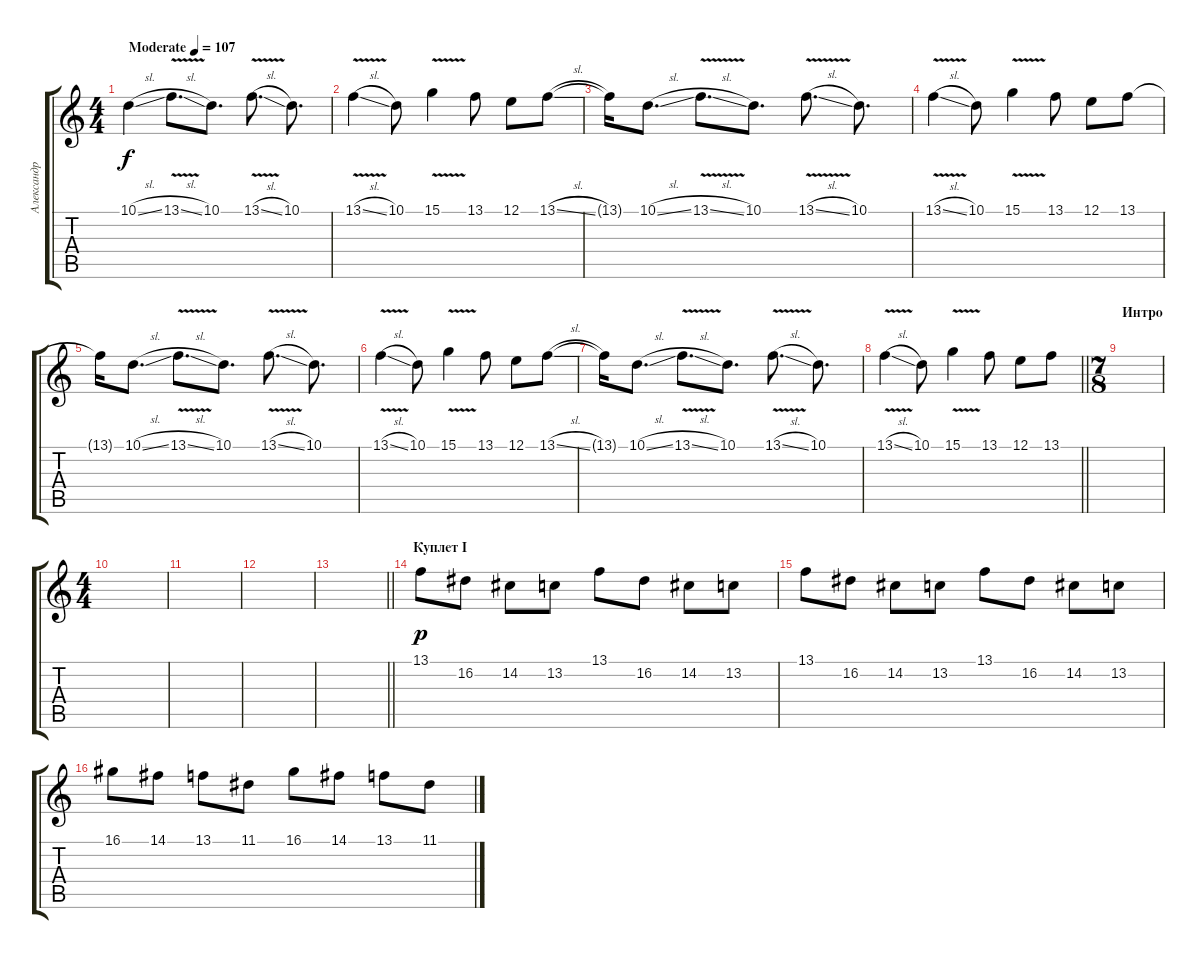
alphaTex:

\track ("Александр Андрюхин" "Александр ") {instrument fx5brightness}
\staff {score tabs}
\tuning (E4 B3 G3 D3 A2 E2) {hide}
\ts (4 4)
\tempo (107 "Moderate")
\clef g2
\ks c
10.1{sl}.4{dy f instrument fx5brightness} 13.1{v sl}.8{d} 10.1.8{d} 13.1{v sl}.8{d} 10.1.8{d} |
13.1{v sl}.4 10.1.8 15.1{v}.4 13.1.8 12.1.8 13.1{sl}.8 |
13.1{t}.16 10.1{sl}.8{d} 13.1{v sl}.8{d} 10.1.8{d} 13.1{v sl}.8{d} 10.1.8{d} |
13.1{v sl}.4 10.1.8 15.1{v}.4 13.1.8 12.1.8 13.1.8 |
13.1{t}.16 10.1{sl}.8{d} 13.1{v sl}.8{d} 10.1.8{d} 13.1{v sl}.8{d} 10.1.8{d} |
13.1{v sl}.4 10.1.8 15.1{v}.4 13.1.8 12.1.8 13.1{sl}.8 |
13.1{t}.16 10.1{sl}.8{d} 13.1{v sl}.8{d} 10.1.8{d} 13.1{v sl}.8{d} 10.1.8{d} |
\barLineRight lightlight
13.1{v sl}.4 10.1.8 15.1{v}.4 13.1.8 12.1.8 13.1.8 |
\ts (7 8)
\section ("" "Интро")
|
\ts (4 4)
|
|
|
\barLineRight lightlight
|
\section ("" "Куплет I")
13.1.8{dy p} 16.2.8 14.2.8 13.2.8 13.1.8 16.2.8 14.2.8 13.2.8 |
13.1.8 16.2.8 14.2.8 13.2.8 13.1.8 16.2.8 14.2.8 13.2.8 |
16.1.8 14.1.8 13.1.8 11.1.8 16.1.8 14.1.8 13.1.8 11.1.8
